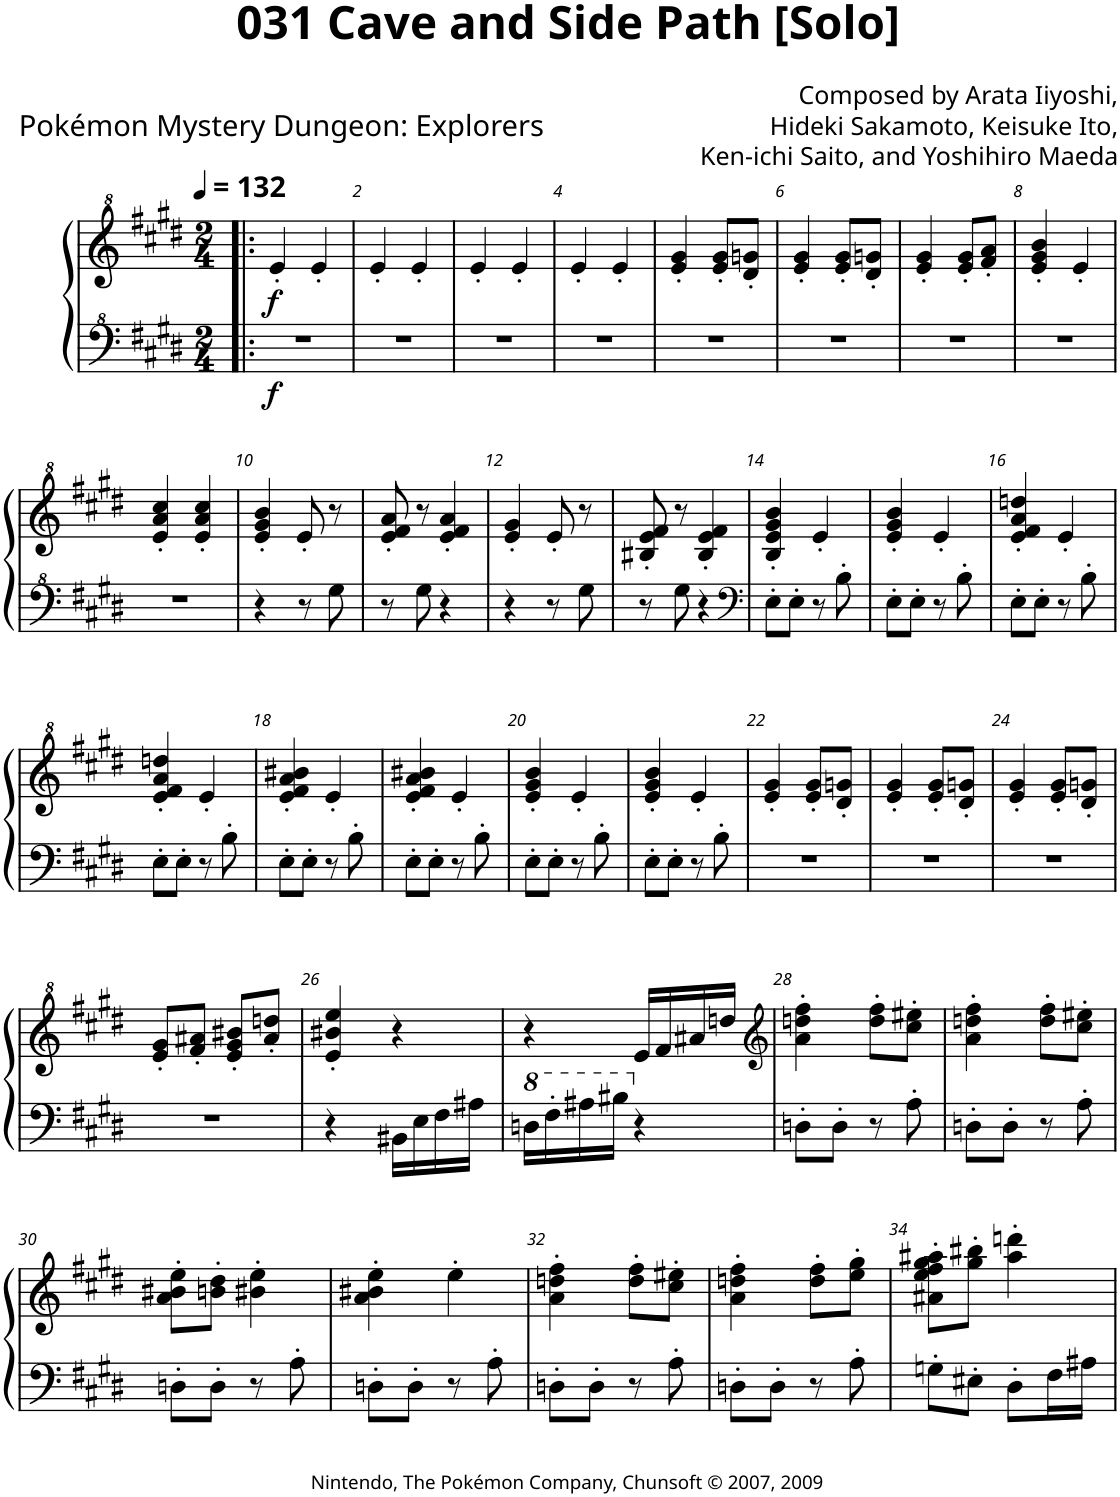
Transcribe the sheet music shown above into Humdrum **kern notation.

**kern	**kern	**dynam
*part1	*part1	*part1
*staff2	*staff1	*staff1/2
*I"Piano, Right	*	*
*I'Pno.	*	*
*clefF^4	*clefG^2	*
*k[f#c#g#d#]	*k[f#c#g#d#]	*
*M2/4	*M2/4	*
*MM132	*MM132	*
=1!|:	=1!|:	=1!|:
!	!	!LO:DY:b=2
!	!	!LO:DY:n=1:b
2r	4ee'/	f f
.	4ee'/	.
=2	=2	=2
2r	4ee'/	.
.	4ee'/	.
=3	=3	=3
2r	4ee'/	.
.	4ee'/	.
=4	=4	=4
2r	4ee'/	.
.	4ee'/	.
=5	=5	=5
2r	4ee/' 4gg#/'	.
.	8ee/' 8gg#/'L	.
.	8dd#/' 8ggn/'J	.
=6	=6	=6
2r	4ee/' 4gg#/'	.
.	8ee/' 8gg#/'L	.
.	8dd#/' 8ggn/'J	.
=7	=7	=7
2r	4ee/' 4gg#/'	.
.	8ee/' 8gg#/'L	.
.	8ff#/' 8aa/'J	.
=8	=8	=8
2r	4ee/' 4gg#/' 4bb/'	.
.	4ee'/	.
!!LO:LB:g=z
=9	=9	=9
2r	4ee/' 4aa/' 4ccc#/'	.
.	4ee/' 4aa/' 4ccc#/'	.
=10	=10	=10
4r	4ee/' 4gg#/' 4bb/'	.
8r	8ee'/	.
8g#\	8r	.
=11	=11	=11
8r	8ee/' 8ff#/' 8aa/'	.
8g#\	8r	.
4r	4ee/' 4ff#/' 4aa/'	.
=12	=12	=12
4r	4ee/' 4gg#/'	.
8r	8ee'/	.
8g#\	8r	.
=13	=13	=13
8r	8b#X/' 8ee/' 8ff#/'	.
8g#\	8r	.
4r	4b#/' 4ee/' 4ff#/'	.
=14	=14	=14
*clefF4	*	*
8E'\L	4b/' 4ee/' 4gg#/' 4bb/'	.
8E'\J	.	.
8r	4ee'/	.
8B'\	.	.
=15	=15	=15
8E'\L	4ee/' 4gg#/' 4bb/'	.
8E'\J	.	.
8r	4ee'/	.
8B'\	.	.
=16	=16	=16
8E'\L	4ee/' 4ff#/' 4aa/' 4dddn/'	.
8E'\J	.	.
8r	4ee'/	.
8B'\	.	.
!!LO:LB:g=z
=17	=17	=17
8E'\L	4ee/' 4ff#/' 4aa/' 4dddn/'	.
8E'\J	.	.
8r	4ee'/	.
8B'\	.	.
=18	=18	=18
8E'\L	4ee/' 4ff#/' 4aa/' 4bb#X/'	.
8E'\J	.	.
8r	4ee'/	.
8B'\	.	.
=19	=19	=19
8E'\L	4ee/' 4ff#/' 4aa/' 4bb#X/'	.
8E'\J	.	.
8r	4ee'/	.
8B'\	.	.
=20	=20	=20
8E'\L	4ee/' 4gg#/' 4bb/'	.
8E'\J	.	.
8r	4ee'/	.
8B'\	.	.
=21	=21	=21
8E'\L	4ee/' 4gg#/' 4bb/'	.
8E'\J	.	.
8r	4ee'/	.
8B'\	.	.
=22	=22	=22
2r	4ee/' 4gg#/'	.
.	8ee/' 8gg#/'L	.
.	8dd#/' 8ggn/'J	.
=23	=23	=23
2r	4ee/' 4gg#/'	.
.	8ee/' 8gg#/'L	.
.	8dd#/' 8ggn/'J	.
=24	=24	=24
2r	4ee/' 4gg#/'	.
.	8ee/' 8gg#/'L	.
.	8dd#/' 8ggn/'J	.
!!LO:LB:g=z
=25	=25	=25
2r	8ee/' 8gg#/'L	.
.	8ff#/' 8aa#X/'J	.
.	8ee/' 8gg#/' 8bb#X/'L	.
.	8aa#/' 8dddn/'J	.
=26	=26	=26
4r	4ee/' 4bb#X/' 4eee/'	.
16BB#X\LL	4r	.
16E\	.	.
16F#\	.	.
16A#X\JJ	.	.
=27	=27	=27
*8va	*	*
16dn\LL	4r	.
16f#'\	.	.
16a#X\	.	.
16b#X\JJ	.	.
*X8va	*	*
4r	16ee/LL	.
.	16ff#/	.
.	16aa#X/	.
.	16dddn/JJ	.
=28	=28	=28
*	*clefG2	*
8Dn'\L	4a\' 4ddn\' 4ff#\'	.
8D'\J	.	.
8r	8dd\' 8ff#\'L	.
8A'\	8cc#\' 8ee#X\'J	.
=29	=29	=29
8Dn'\L	4a\' 4ddn\' 4ff#\'	.
8D'\J	.	.
8r	8dd\' 8ff#\'L	.
8A'\	8cc#\' 8ee#X\'J	.
!!LO:LB:g=z
=30	=30	=30
8Dn'\L	8a\' 8b#X\' 8ee\'L	.
8D'\J	8bn\' 8dd#\'J	.
8r	4b#X\' 4ee\'	.
8A'\	.	.
=31	=31	=31
8Dn'\L	4a\' 4b#X\' 4ee\'	.
8D'\J	.	.
8r	4ee'\	.
8A'\	.	.
=32	=32	=32
8Dn'\L	4a\' 4ddn\' 4ff#\'	.
8D'\J	.	.
8r	8dd\' 8ff#\'L	.
8A'\	8cc#\' 8ee#X\'J	.
=33	=33	=33
8Dn'\L	4a\' 4ddn\' 4ff#\'	.
8D'\J	.	.
8r	8dd\' 8ff#\'L	.
8A'\	8ee\' 8gg#\'J	.
=34	=34	=34
8Gn'\L	8a#X\' 8ee\' 8ff#\' 8gg#\' 8aa#X\'L	.
8E#X'\J	8gg#\' 8bb#X\'J	.
8D#'\L	4aa#\' 4dddn\'	.
16F#\L	.	.
16A#X\JJ	.	.
=	=	=
*-	*-	*-
